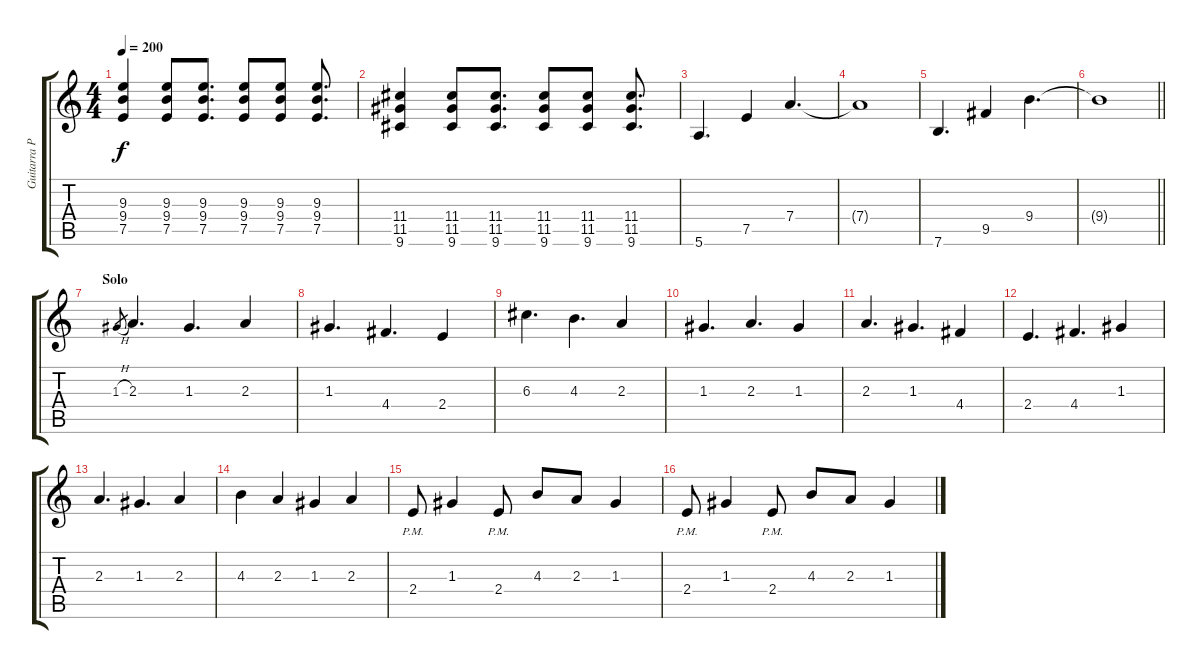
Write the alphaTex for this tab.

\track ("Guitarra Principal" "Guitarra P") {mute instrument distortionguitar}
\staff {score tabs}
\tuning (E4 B3 G3 D3 A2 E2) {hide}
\ts (4 4)
\tempo 200
\clef g2
\ks c
(9.3 9.4 7.5).4{dy f} (9.3 9.4 7.5).8 (9.3 9.4 7.5).8{d} (9.3 9.4 7.5).8 (9.3 9.4 7.5).8 (9.3 9.4 7.5).8{d} |
(11.4 11.5 9.6).4 (11.4 11.5 9.6).8 (11.4 11.5 9.6).8{d} (11.4 11.5 9.6).8 (11.4 11.5 9.6).8 (11.4 11.5 9.6).8{d} |
5.6.4{d} 7.5.4 7.4.4{d} |
7.4{t}.1 |
7.6.4{d} 9.5.4 9.4.4{d} |
\barLineRight lightlight
9.4{t}.1 |
\section ("" "Solo")
1.3{h}.8{gr} 2.3.4{d volume 16} 1.3.4{d} 2.3.4 |
1.3.4{d} 4.4.4{d} 2.4.4 |
6.3.4{d} 4.3.4{d} 2.3.4 |
1.3.4{d} 2.3.4{d} 1.3.4 |
2.3.4{d} 1.3.4{d} 4.4.4 |
2.4.4{d} 4.4.4{d} 1.3.4 |
2.3.4{d} 1.3.4{d} 2.3.4 |
4.3.4 2.3.4 1.3.4 2.3.4 |
2.4{pm}.8 1.3.4 2.4{pm}.8 4.3.8 2.3.8 1.3.4 |
2.4{pm}.8 1.3.4 2.4{pm}.8 4.3.8 2.3.8 1.3.4
